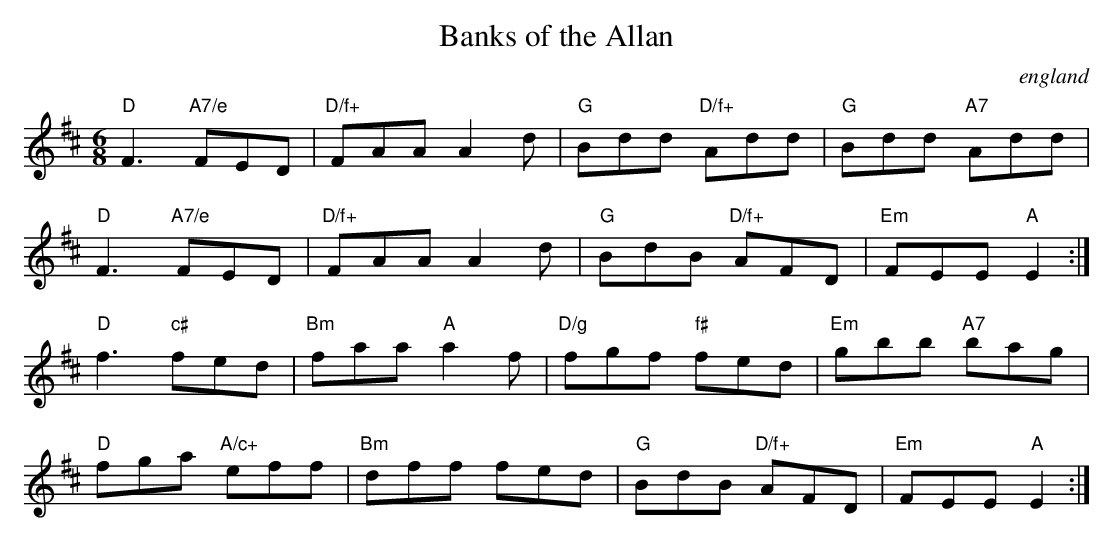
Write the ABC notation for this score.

X:1
T:Banks of the Allan
O:england
M:6/8
K:D
"D"F3 "A7/e"FED|"D/f+"FAA A2d|"G"Bdd "D/f+"Add|"G"Bdd "A7"Add|
"D"F3 "A7/e"FED|"D/f+"FAA A2d|"G"BdB "D/f+"AFD|"Em"FEE "A"E2:|
"D"f3 "c#"fed|"Bm"faa "A"a2f|"D/g"fgf "f#"fed|"Em"gbb "A7"bag|
"D"fga "A/c+"eff|"Bm"dff fed|"G"BdB "D/f+"AFD|"Em"FEE "A"E2:|
